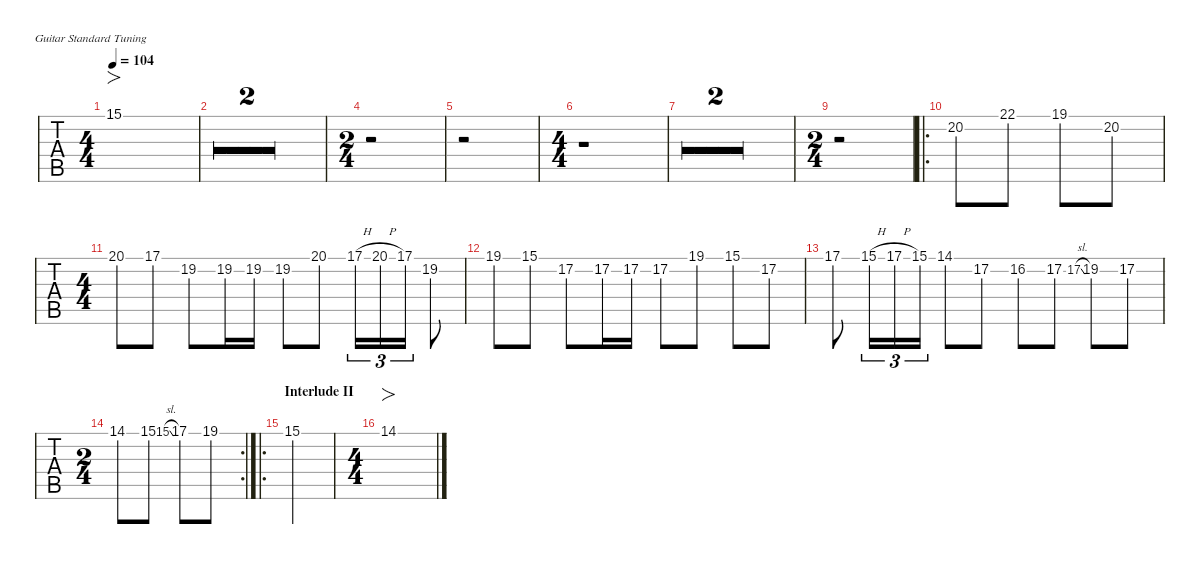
\defaultSystemsLayout 4
\hideDynamics
\bracketExtendMode nobrackets
\track ("Harmony Guitar/Extras (Kirk)" " ") {defaultSystemsLayout 4 multiBarRest instrument distortionguitar}
\staff {tabs}
\tuning (E4 B3 G3 D3 A2 E2)
\ts (4 4)
\beaming (8 2 2 2 2)
\tempo 104
\clef g2
\ks c
15.1{t}.1{fo dy mf} |
r.1 |
r.1 |
\ts (2 4)
\beaming (8 2 2)
r.2 |
r.2 |
\ts (4 4)
\beaming (8 2 2 2 2)
r.1 |
r.1 |
r.1 |
\ts (2 4)
\beaming (8 2 2)
r.2 |
\ro
20.2.8 22.1.8 19.1.8 20.2.8 |
\ts (4 4)
\beaming (8 2 2 2 2)
20.1.8 17.1.8 19.2{acc #}.8 19.2{acc #}.16 19.2{acc #}.16 19.2{acc #}.8 20.1.8 17.1{h}.16{tu (3 2)} 20.1{h}.16{tu (3 2)} 17.1.16{tu (3 2)} 19.2{acc #}.8 |
19.1.8 15.1.8 17.2.8 17.2.16 17.2.16 17.2.8 19.1.8 15.1.8 17.2.8 |
17.1.8 15.1{h}.16{tu (3 2)} 17.1{h}.16{tu (3 2)} 15.1.16{tu (3 2)} 14.1{acc #}.8 17.2.8 16.2{acc #}.8 17.2.8 17.2{sl}.8{gr onbeat} 19.2{acc #}.8 17.2.8 |
\rc 2
\ts (2 4)
\beaming (8 2 2)
14.1{acc #}.8 15.1.8 15.1{sl}.8{gr onbeat} 17.1.8 19.1.8 |
\ro
\section ("" "Interlude II")
15.1.2 |
\ts (4 4)
\beaming (8 2 2 2 2)
14.1{acc #}.1{fo}
